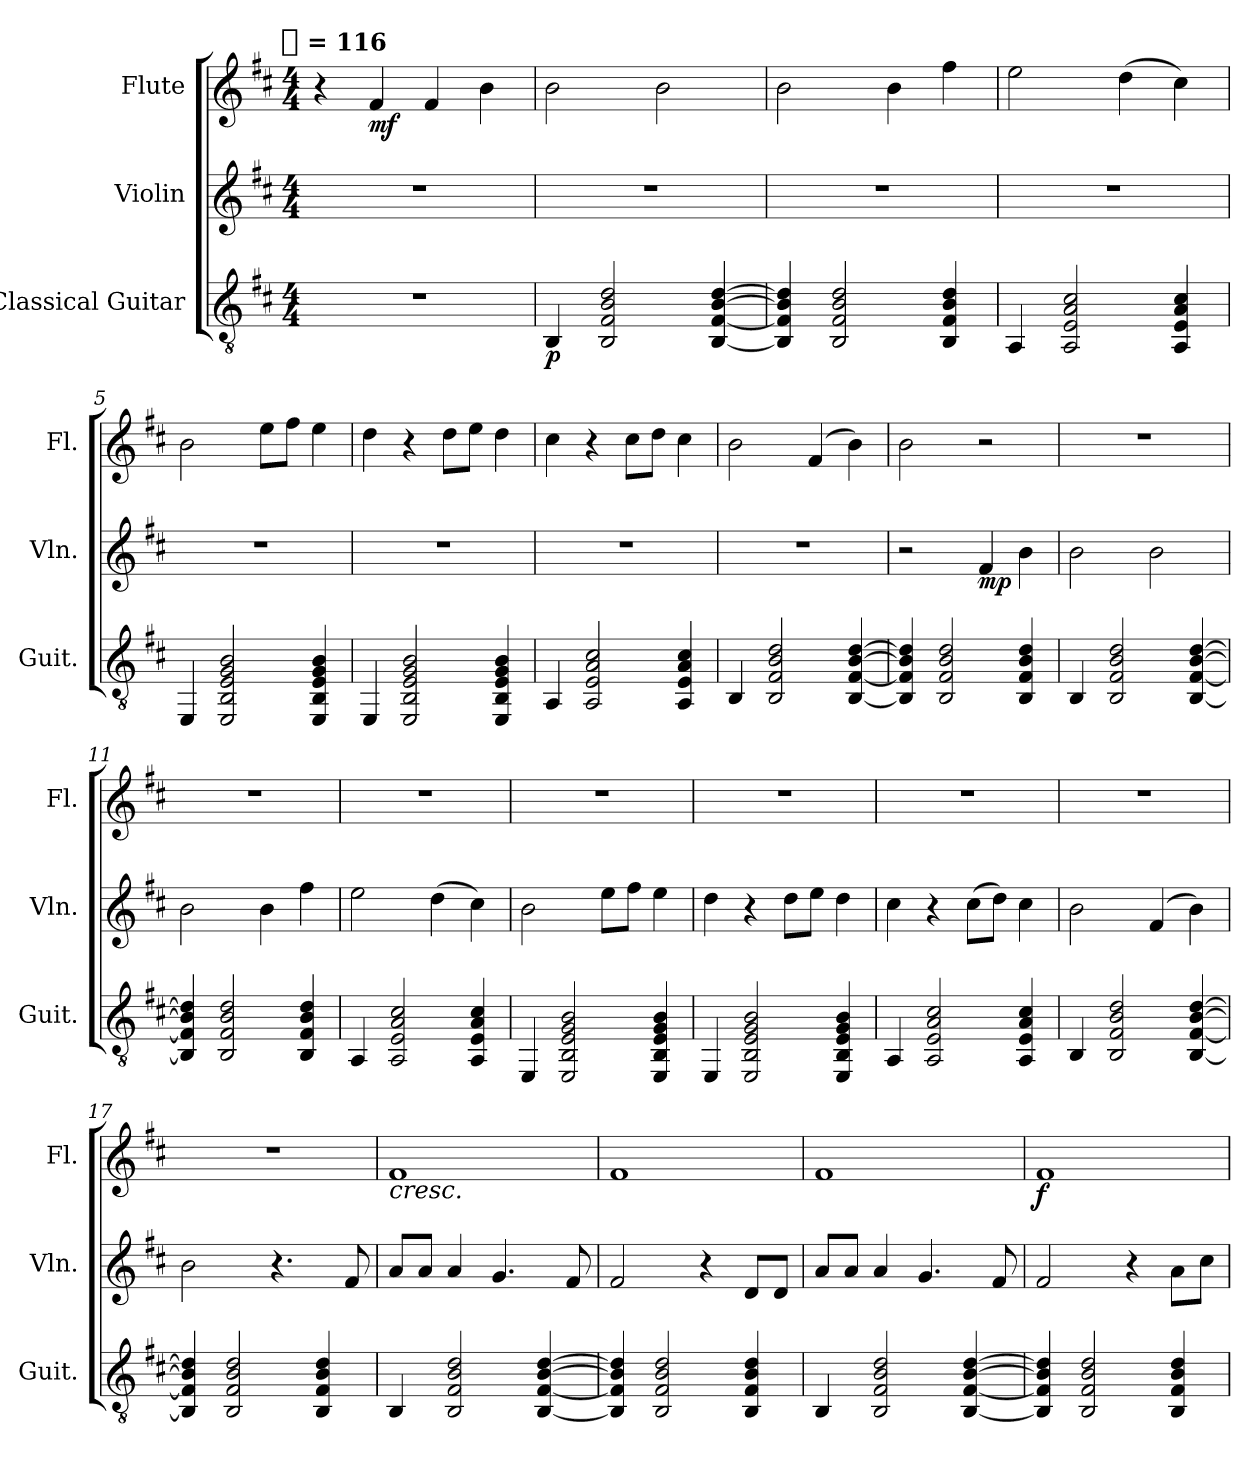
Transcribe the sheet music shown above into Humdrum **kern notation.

**kern	**dynam	**kern	**dynam	**kern	**dynam
*part3	*part3	*part2	*part2	*part1	*part1
*staff3	*staff3	*staff2	*staff2	*staff1	*staff1
*I"Classical Guitar	*	*I"Violin	*	*I"Flute	*
*I'Guit.	*	*I'Vln.	*	*I'Fl.	*
*clefGv2	*	*clefG2	*	*clefG2	*
*k[f#c#]	*	*k[f#c#]	*	*k[f#c#]	*
!!LO:TX:omd:t=[quarter] = 116
*M4/4	*	*M4/4	*	*M4/4	*
*MM116	*	*MM116	*	*MM116	*
=1	=1	=1	=1	=1	=1
1r	.	1r	.	4r	.
.	.	.	.	4f#	mf
.	.	.	.	4f#	.
.	.	.	.	4b	.
=2	=2	=2	=2	=2	=2
4BB	p	1r	.	2b	.
2BB 2F# 2B 2d	.	.	.	.	.
.	.	.	.	2b	.
[4BB [4F# [4B [4d	.	.	.	.	.
=3	=3	=3	=3	=3	=3
4BB] 4F#] 4B] 4d]	.	1r	.	2b	.
2BB 2F# 2B 2d	.	.	.	.	.
.	.	.	.	4b	.
4BB 4F# 4B 4d	.	.	.	4ff#	.
=4	=4	=4	=4	=4	=4
4AA	.	1r	.	2ee	.
2AA 2E 2A 2c#	.	.	.	.	.
.	.	.	.	(4dd	.
4AA 4E 4A 4c#	.	.	.	4cc#)	.
=5	=5	=5	=5	=5	=5
4EE	.	1r	.	2b	.
2EE 2BB 2E 2G 2B	.	.	.	.	.
.	.	.	.	8eeL	.
.	.	.	.	8ff#J	.
4EE 4BB 4E 4G 4B	.	.	.	4ee	.
=6	=6	=6	=6	=6	=6
4EE	.	1r	.	4dd	.
2EE 2BB 2E 2G 2B	.	.	.	4r	.
.	.	.	.	8ddL	.
.	.	.	.	8eeJ	.
4EE 4BB 4E 4G 4B	.	.	.	4dd	.
!!LO:LB:g=z
=7	=7	=7	=7	=7	=7
4AA	.	1r	.	4cc#	.
2AA 2E 2A 2c#	.	.	.	4r	.
.	.	.	.	8cc#L	.
.	.	.	.	8ddJ	.
4AA 4E 4A 4c#	.	.	.	4cc#	.
=8	=8	=8	=8	=8	=8
4BB	.	1r	.	2b	.
2BB 2F# 2B 2d	.	.	.	.	.
.	.	.	.	(4f#	.
[4BB [4F# [4B [4d	.	.	.	4b)	.
=9	=9	=9	=9	=9	=9
4BB] 4F#] 4B] 4d]	.	2r	.	2b	.
2BB 2F# 2B 2d	.	.	.	.	.
.	.	4f#	mp	2r	.
4BB 4F# 4B 4d	.	4b	.	.	.
=10	=10	=10	=10	=10	=10
4BB	.	2b	.	1r	.
2BB 2F# 2B 2d	.	.	.	.	.
.	.	2b	.	.	.
[4BB [4F# [4B [4d	.	.	.	.	.
=11	=11	=11	=11	=11	=11
4BB] 4F#] 4B] 4d]	.	2b	.	1r	.
2BB 2F# 2B 2d	.	.	.	.	.
.	.	4b	.	.	.
4BB 4F# 4B 4d	.	4ff#	.	.	.
=12	=12	=12	=12	=12	=12
4AA	.	2ee	.	1r	.
2AA 2E 2A 2c#	.	.	.	.	.
.	.	(4dd	.	.	.
4AA 4E 4A 4c#	.	4cc#)	.	.	.
=13	=13	=13	=13	=13	=13
4EE	.	2b	.	1r	.
2EE 2BB 2E 2G 2B	.	.	.	.	.
.	.	8eeL	.	.	.
.	.	8ff#J	.	.	.
4EE 4BB 4E 4G 4B	.	4ee	.	.	.
!!LO:LB:g=z
=14	=14	=14	=14	=14	=14
4EE	.	4dd	.	1r	.
2EE 2BB 2E 2G 2B	.	4r	.	.	.
.	.	8ddL	.	.	.
.	.	8eeJ	.	.	.
4EE 4BB 4E 4G 4B	.	4dd	.	.	.
=15	=15	=15	=15	=15	=15
4AA	.	4cc#	.	1r	.
2AA 2E 2A 2c#	.	4r	.	.	.
.	.	(8cc#L	.	.	.
.	.	8ddJ)	.	.	.
4AA 4E 4A 4c#	.	4cc#	.	.	.
=16	=16	=16	=16	=16	=16
4BB	.	2b	.	1r	.
2BB 2F# 2B 2d	.	.	.	.	.
.	.	(4f#	.	.	.
[4BB [4F# [4B [4d	.	4b)	.	.	.
=17	=17	=17	=17	=17	=17
4BB] 4F#] 4B] 4d]	.	2b	.	1r	.
2BB 2F# 2B 2d	.	.	.	.	.
.	.	4.r	.	.	.
4BB 4F# 4B 4d	.	.	.	.	.
.	.	8f#	.	.	.
=18	=18	=18	=18	=18	=18
!	!	!	!	!	!LO:HP:b
4BB	.	8aL	.	1f#	<
.	.	8aJ	.	.	.
2BB 2F# 2B 2d	.	4a	.	.	.
.	.	4.g	.	.	.
[4BB [4F# [4B [4d	.	.	.	.	.
.	.	8f#	.	.	.
=19	=19	=19	=19	=19	=19
4BB] 4F#] 4B] 4d]	.	2f#	.	1f#	.
2BB 2F# 2B 2d	.	.	.	.	.
.	.	4r	.	.	.
4BB 4F# 4B 4d	.	8dL	.	.	.
.	.	8dJ	.	.	.
!!LO:LB:g=z
=20	=20	=20	=20	=20	=20
4BB	.	8aL	.	1f#	.
.	.	8aJ	.	.	.
2BB 2F# 2B 2d	.	4a	.	.	.
.	.	4.g	.	.	.
[4BB [4F# [4B [4d	.	.	.	.	.
.	.	8f#	.	.	.
=21	=21	=21	=21	=21	=21
4BB] 4F#] 4B] 4d]	.	2f#	.	1f#	f
2BB 2F# 2B 2d	.	.	.	.	.
.	.	4r	.	.	.
4BB 4F# 4B 4d	.	8aL	.	.	.
.	.	8cc#J	.	.	.
.	.	.	.	.	[
=	=	=	=	=	=
*-	*-	*-	*-	*-	*-
